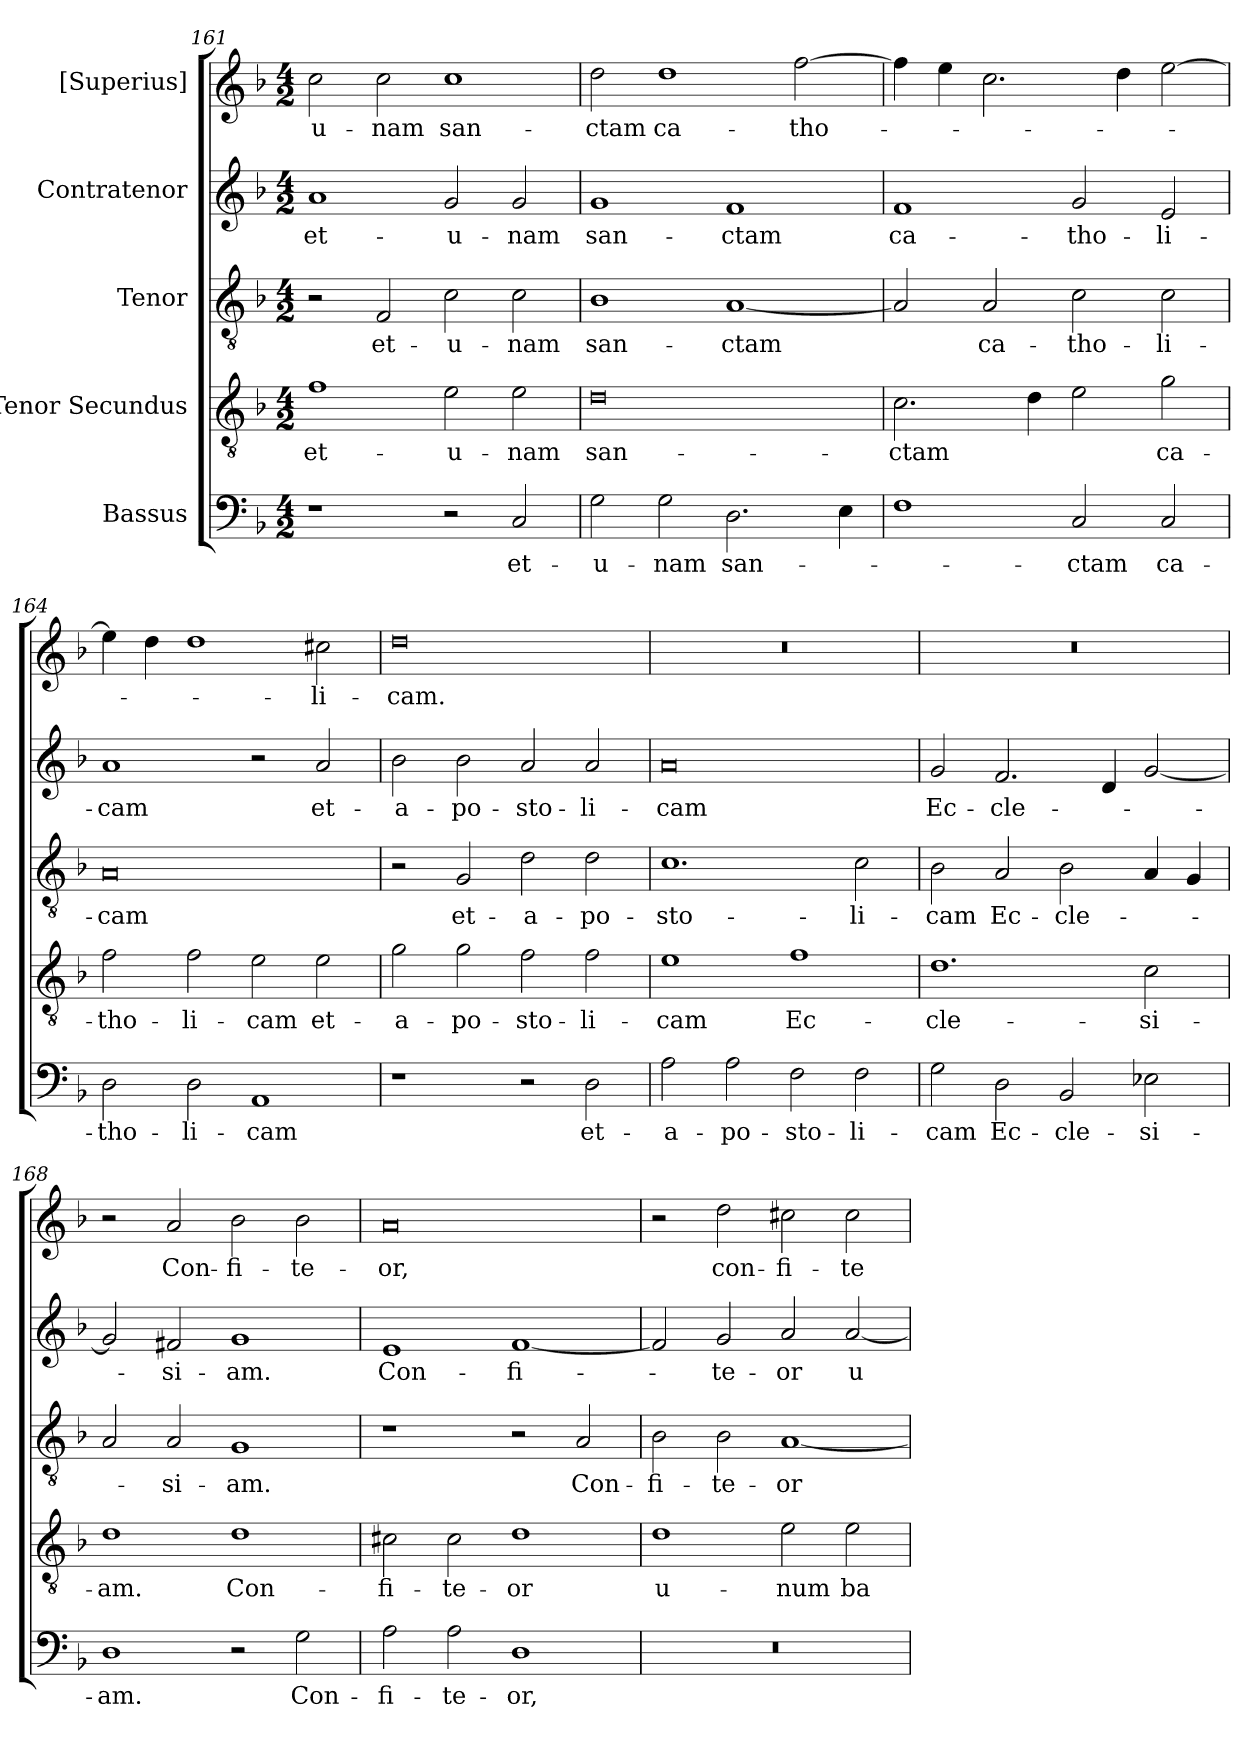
**kern	**text	**kern	**text	**kern	**text	**kern	**text	**kern	**text
*part5	*part5	*part4	*part4	*part3	*part3	*part2	*part2	*part1	*part1
*staff5	*staff5	*staff4	*staff4	*staff3	*staff3	*staff2	*staff2	*staff1	*staff1
*I"Bassus	*	*I"Tenor Secundus	*	*I"Tenor	*	*I"Contratenor	*	*I"[Superius]	*
*clefF4	*	*clefGv2	*	*clefGv2	*	*clefG2	*	*clefG2	*
*k[b-]	*	*k[b-]	*	*k[b-]	*	*k[b-]	*	*k[b-]	*
*M4/2	*	*M4/2	*	*M4/2	*	*M4/2	*	*M4/2	*
=161	=161	=161	=161	=161	=161	=161	=161	=161	=161
1r	.	1f\	et-	2r	.	1a/	et-	2cc\	u-
.	.	.	.	2F/	et-	.	.	2cc\	-nam
2r	.	2e\	u-	2c\	u-	2g/	u-	1cc\	san-
2C/	et-	2e\	-nam	2c\	-nam	2g/	-nam	.	.
=162	=162	=162	=162	=162	=162	=162	=162	=162	=162
2G\	u-	0d\	san-	1B-\	san-	1g/	san-	2dd\	-ctam
2G\	-nam	.	.	.	.	.	.	1dd\	ca-
2.D\	san-	.	.	[1A/	-ctam	1f/	-ctam	.	.
.	.	.	.	.	.	.	.	[2ff\	-tho-
4E\	.	.	.	.	.	.	.	.	.
=163	=163	=163	=163	=163	=163	=163	=163	=163	=163
1F\	.	2.c\	-ctam	2A/]	.	1f/	ca-	4ff\]	.
.	.	.	.	.	.	.	.	4ee\	.
.	.	.	.	2A/	ca-	.	.	2.cc\	.
.	.	4d\	.	.	.	.	.	.	.
2C/	-ctam	2e\	.	2c\	-tho-	2g/	-tho-	.	.
.	.	.	.	.	.	.	.	4dd\	.
2C/	ca-	2g\	ca-	2c\	-li-	2e/	-li-	[2ee\	.
=164	=164	=164	=164	=164	=164	=164	=164	=164	=164
2D\	-tho-	2f\	-tho-	0A/	-cam	1a/	-cam	4ee\]	.
.	.	.	.	.	.	.	.	4dd\	.
2D\	-li-	2f\	-li-	.	.	.	.	1dd\	.
1AA/	-cam	2e\	-cam	.	.	2r	.	.	.
.	.	2e\	et-	.	.	2a/	et-	2cc#X\	-li-
=165	=165	=165	=165	=165	=165	=165	=165	=165	=165
1r	.	2g\	a-	2r	.	2b-\	a-	0dd\	-cam.
.	.	2g\	-po-	2G/	et-	2b-\	-po-	.	.
2r	.	2f\	-sto-	2d\	a-	2a/	-sto-	.	.
2D\	et-	2f\	-li-	2d\	-po-	2a/	-li-	.	.
=166	=166	=166	=166	=166	=166	=166	=166	=166	=166
2A\	a-	1e\	-cam	1.c\	-sto-	0a/	-cam	0r	.
2A\	-po-	.	.	.	.	.	.	.	.
2F\	-sto-	1f\	Ec-	.	.	.	.	.	.
2F\	-li-	.	.	2c\	-li-	.	.	.	.
=167	=167	=167	=167	=167	=167	=167	=167	=167	=167
2G\	-cam	1.d\	-cle-	2B-\	-cam	2g/	Ec-	0r	.
2D\	Ec-	.	.	2A/	Ec-	2.f/	-cle-	.	.
2BB-/	-cle-	.	.	2B-\	-cle-	.	.	.	.
.	.	.	.	.	.	4d/	.	.	.
2E-X\	-si-	2c\	-si-	4A/	.	[2g/	.	.	.
.	.	.	.	4G/	.	.	.	.	.
=168	=168	=168	=168	=168	=168	=168	=168	=168	=168
1D\	-am.	1d\	-am.	2A/	.	2g/]	.	2r	.
.	.	.	.	2A/	-si-	2f#X/	-si-	2a/	Con-
2r	.	1d\	Con-	1G/	-am.	1g/	-am.	2b-\	-fi-
2G\	Con-	.	.	.	.	.	.	2b-\	-te-
=169	=169	=169	=169	=169	=169	=169	=169	=169	=169
2A\	-fi-	2c#X\	-fi-	1r	.	1e/	Con-	0a/	-or,
2A\	-te-	2c#\	-te-	.	.	.	.	.	.
1D\	-or,	1d\	-or	2r	.	[1f/	-fi-	.	.
.	.	.	.	2A/	Con-	.	.	.	.
=170	=170	=170	=170	=170	=170	=170	=170	=170	=170
0r	.	1d\	u-	2B-\	-fi-	2f/]	.	2r	.
.	.	.	.	2B-\	-te-	2g/	-te-	2dd\	con-
.	.	2e\	-num	[1A/	-or	2a/	-or	2cc#X\	-fi-
.	.	2e\	ba-	.	.	[2a/	u-	2cc#\	-te-
=	=	=	=	=	=	=	=	=	=
*-	*-	*-	*-	*-	*-	*-	*-	*-	*-
